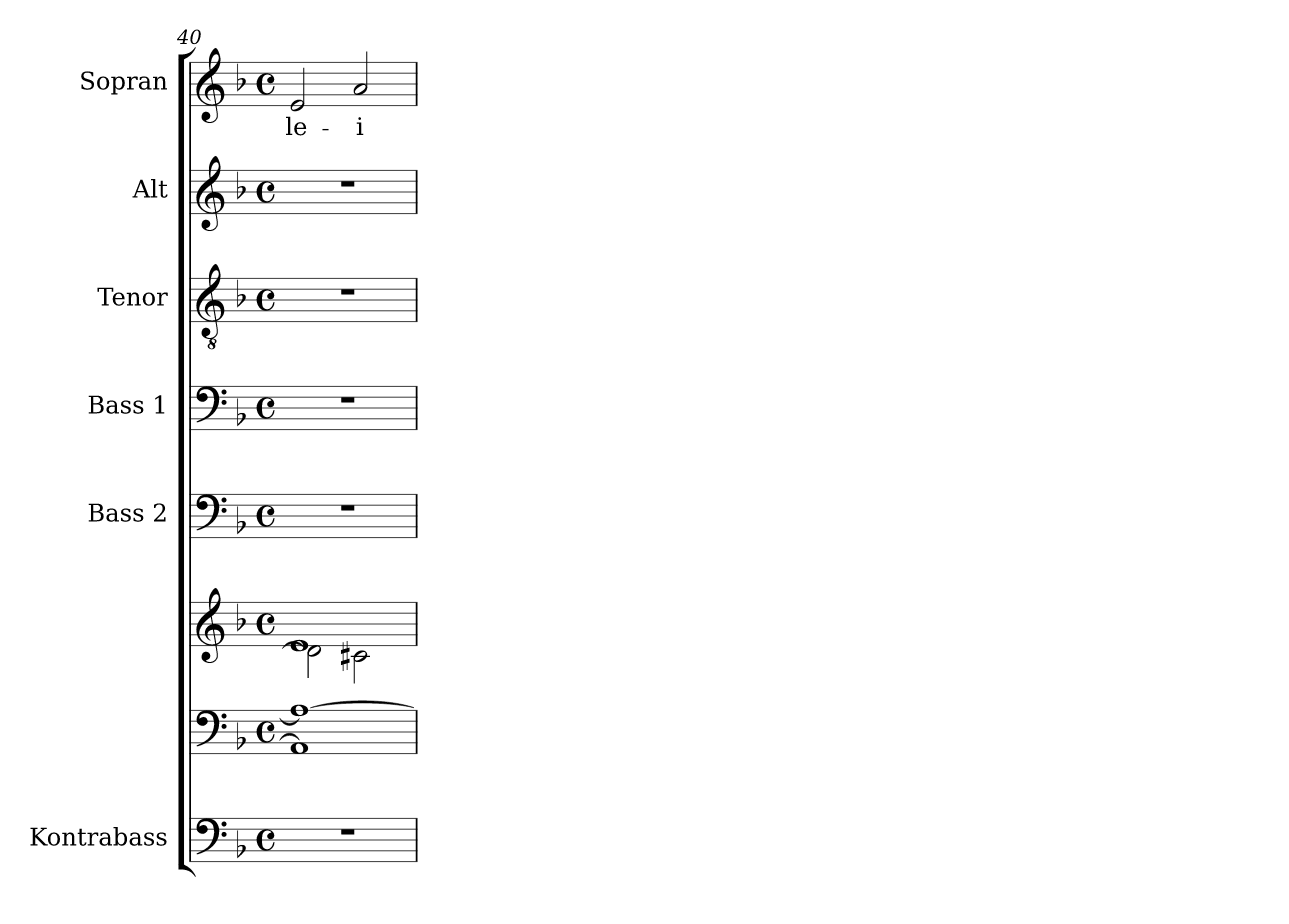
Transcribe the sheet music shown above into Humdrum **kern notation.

**kern	**kern	**kern	**kern	**kern	**kern	**kern	**kern	**text
*part7	*part6	*part6	*part5	*part4	*part3	*part2	*part1	*part1
*staff8	*staff7	*staff6	*staff5	*staff4	*staff3	*staff2	*staff1	*staff1
*I"Kontrabass	*	*	*I"Bass 2	*I"Bass 1	*I"Tenor	*I"Alt	*I"Sopran	*
*I'Kb.	*	*	*I'B. 2	*I'B. 1	*I'T.	*I'A.	*I'S.	*
*clefF4	*clefF4	*clefG2	*clefF4	*clefF4	*clefGv2	*clefG2	*clefG2	*
*ITrd7c12	*	*	*	*	*	*	*	*
*k[b-]	*k[b-]	*k[b-]	*k[b-]	*k[b-]	*k[b-]	*k[b-]	*k[b-]	*
*F:	*F:	*F:	*F:	*F:	*F:	*F:	*F:	*
*M4/4	*M4/4	*M4/4	*M4/4	*M4/4	*M4/4	*M4/4	*M4/4	*
*met(c)	*met(c)	*met(c)	*met(c)	*met(c)	*met(c)	*met(c)	*met(c)	*
=40	=40	=40	=40	=40	=40	=40	=40	=40
*	*^	*^	*	*	*	*	*	*
!	!	!	!	!	!	!	!	!	!	!LO:LY:b
1r	1A_	1AA]	1e	2d\]	1r	1r	1r	1r	2e/	-le-
!	!	!	!	!	!	!	!	!	!	!LO:LY:b
.	.	.	.	2c#X\	.	.	.	.	2a/	-i-
*	*v	*v	*	*	*	*	*	*	*	*
*	*	*v	*v	*	*	*	*	*	*
=	=	=	=	=	=	=	=	=
*-	*-	*-	*-	*-	*-	*-	*-	*-
